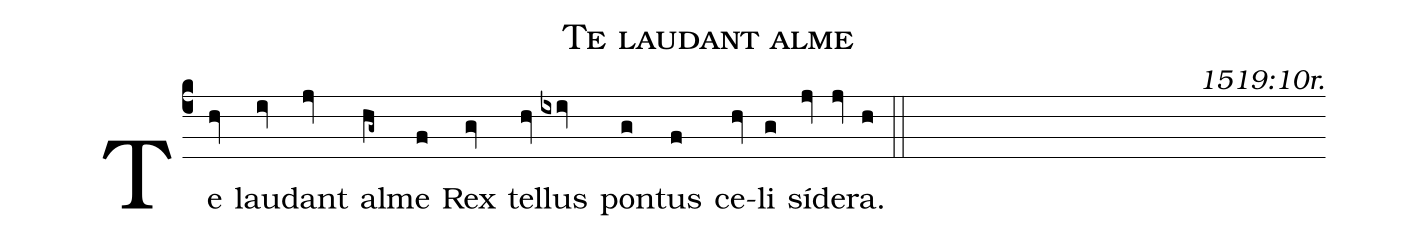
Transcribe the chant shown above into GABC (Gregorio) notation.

name: Te laudant alme;
commentary: 1519:10r.;
%%
(c4) Te(hv) lau(iv)dant(jv) al(hg~)me(f) Rex(gv) tel(hv)lus(ixiv) pon(g)tus(f) ce(hv)li(g) sí(jv)de(jv)ra.(h) (::)
